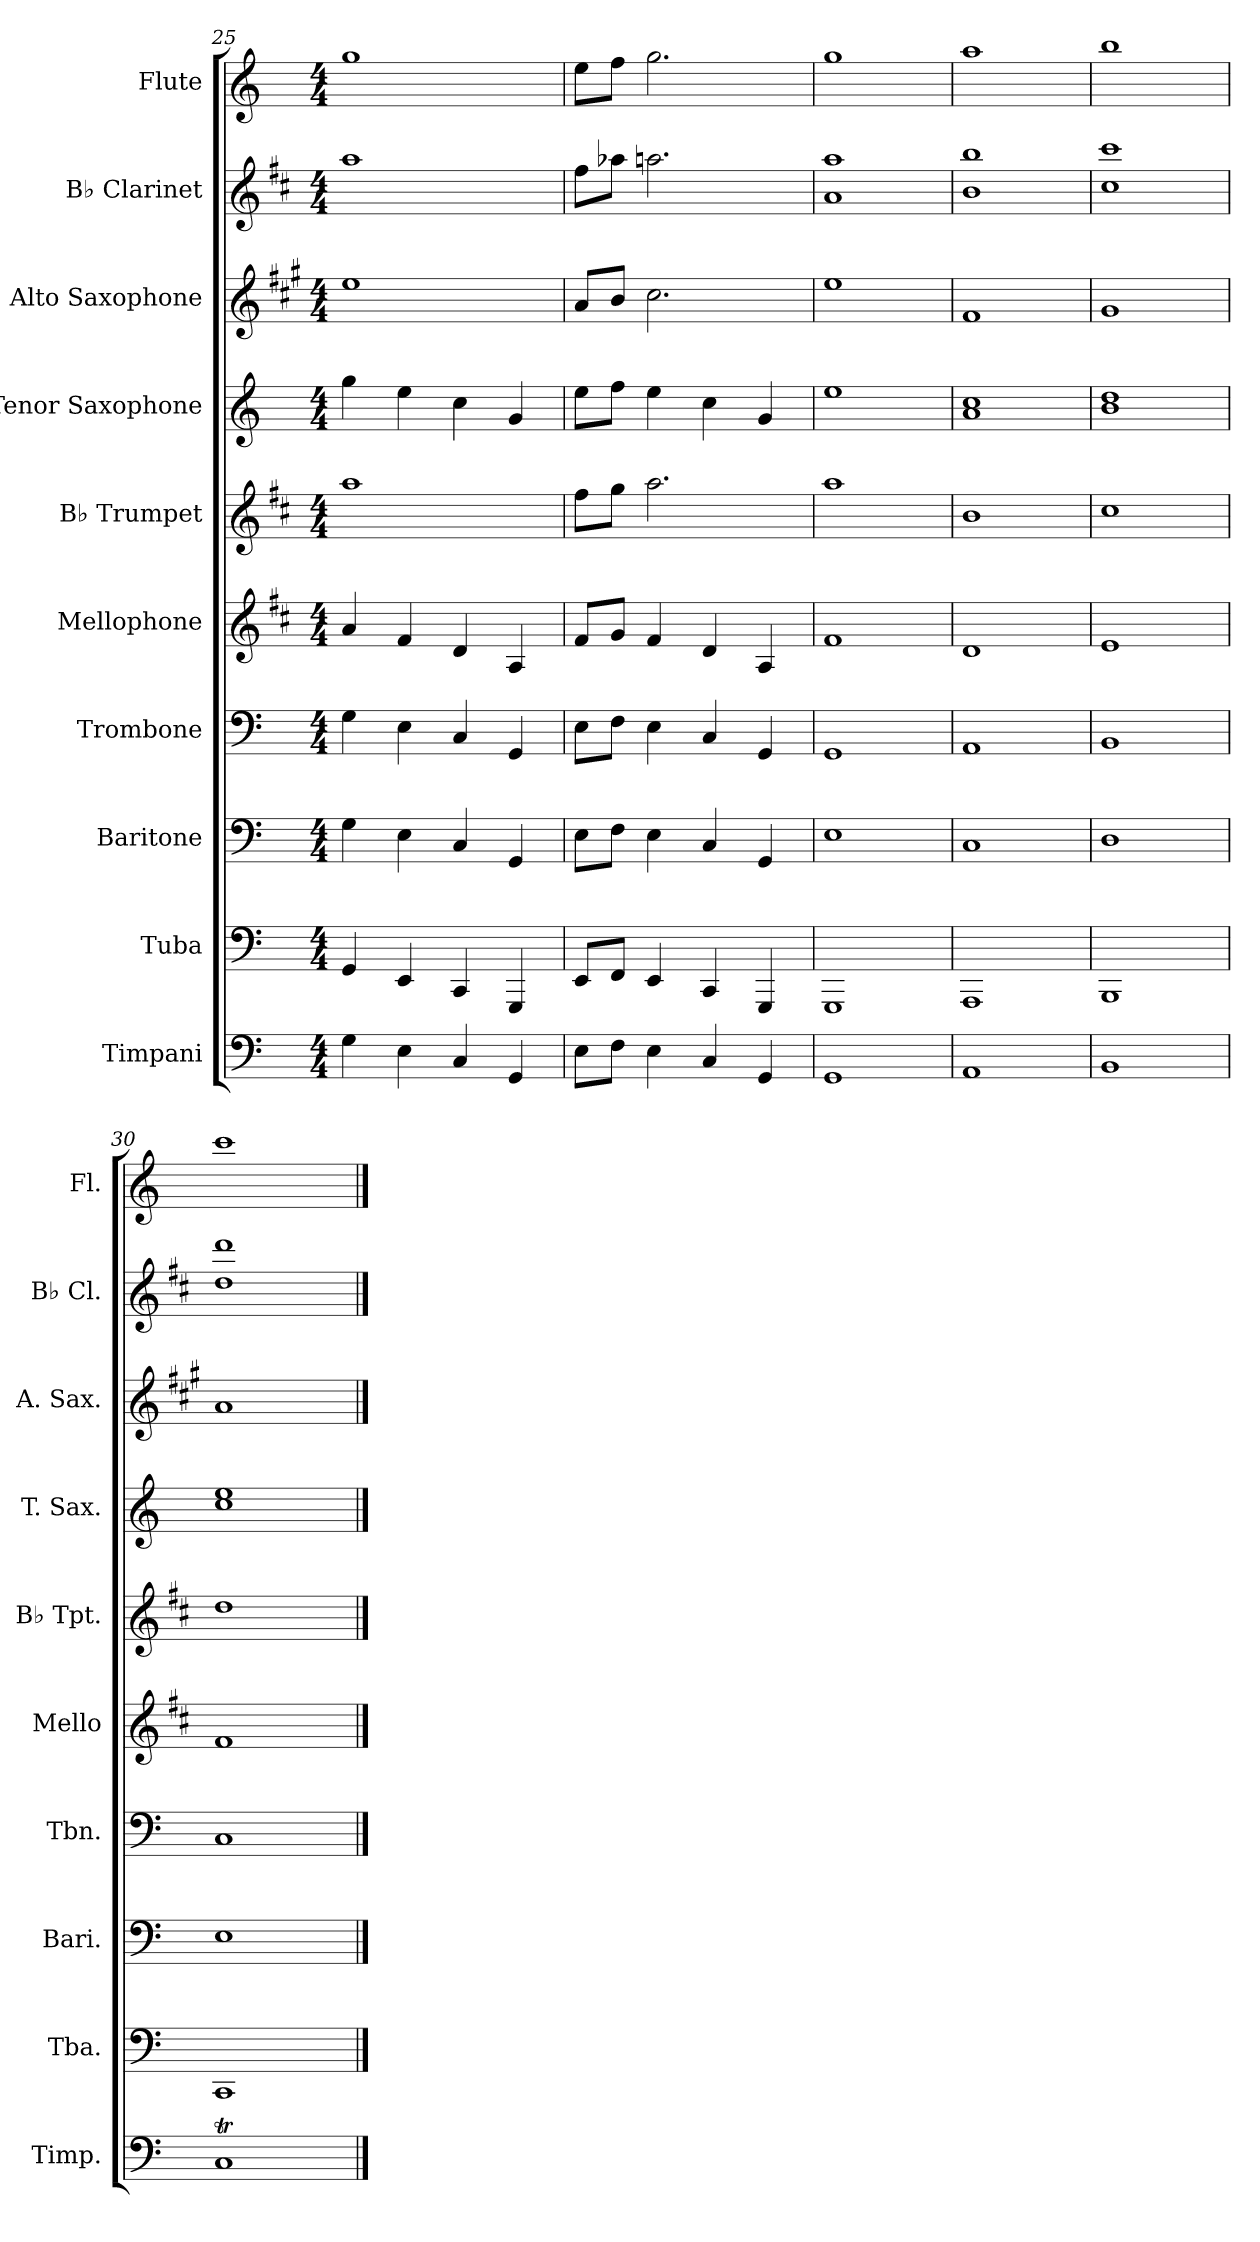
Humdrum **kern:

**kern	**kern	**kern	**kern	**kern	**kern	**kern	**kern	**kern	**kern
*part10	*part9	*part8	*part7	*part6	*part5	*part4	*part3	*part2	*part1
*staff10	*staff9	*staff8	*staff7	*staff6	*staff5	*staff4	*staff3	*staff2	*staff1
*I"Timpani	*I"Tuba	*I"Baritone	*I"Trombone	*I"Mellophone	*I"B♭ Trumpet	*I"Tenor Saxophone	*I"Alto Saxophone	*I"B♭ Clarinet	*I"Flute
*I'Timp.	*I'Tba.	*I'Bari.	*I'Tbn.	*I'Mello	*I'B♭ Tpt.	*I'T. Sax.	*I'A. Sax.	*I'B♭ Cl.	*I'Fl.
*clefF4	*clefF4	*clefF4	*clefF4	*clefG2	*clefG2	*clefG2	*clefG2	*clefG2	*clefG2
*	*	*	*	*ITrd1c2	*ITrd1c2	*ITrd8c14	*ITrd5c9	*ITrd1c2	*
*k[]	*k[]	*k[]	*k[]	*k[]	*k[]	*k[]	*k[]	*k[]	*k[]
*M4/4	*M4/4	*M4/4	*M4/4	*M4/4	*M4/4	*M4/4	*M4/4	*M4/4	*M4/4
=25	=25	=25	=25	=25	=25	=25	=25	=25	=25
4G\	4GG/	4G\	4G\	4g/	1gg	4g\	1g	1gg	1gg
4E\	4EE/	4E\	4E\	4e/	.	4e\	.	.	.
4C/	4CC/	4C/	4C/	4c/	.	4c\	.	.	.
4GG/	4GGG/	4GG/	4GG/	4G/	.	4G/	.	.	.
=26	=26	=26	=26	=26	=26	=26	=26	=26	=26
8E\L	8EE/L	8E\L	8E\L	8e/L	8ee\L	8e\L	8c/L	8ee\L	8ee\L
8F\J	8FF/J	8F\J	8F\J	8f/J	8ff\J	8f\J	8d/J	8gg-X\J	8ff\J
4E\	4EE/	4E\	4E\	4e/	2.gg\	4e\	2.e\	2.ggn\	2.gg\
4C/	4CC/	4C/	4C/	4c/	.	4c\	.	.	.
4GG/	4GGG/	4GG/	4GG/	4G/	.	4G/	.	.	.
=27	=27	=27	=27	=27	=27	=27	=27	=27	=27
1GG	1GGG	1E	1GG	1e	1gg	1e	1g	1g 1gg	1gg
=28	=28	=28	=28	=28	=28	=28	=28	=28	=28
1AA	1AAA	1C	1AA	1c	1a	1A 1c	1A	1a 1aa	1aa
=29	=29	=29	=29	=29	=29	=29	=29	=29	=29
1BB	1BBB	1D	1BB	1d	1b	1B 1d	1B	1b 1bb	1bb
=30	=30	=30	=30	=30	=30	=30	=30	=30	=30
1CT	1CC	1E	1C	1e	1cc	1c 1e	1c	1cc 1ccc	1ccc
==	==	==	==	==	==	==	==	==	==
*-	*-	*-	*-	*-	*-	*-	*-	*-	*-
